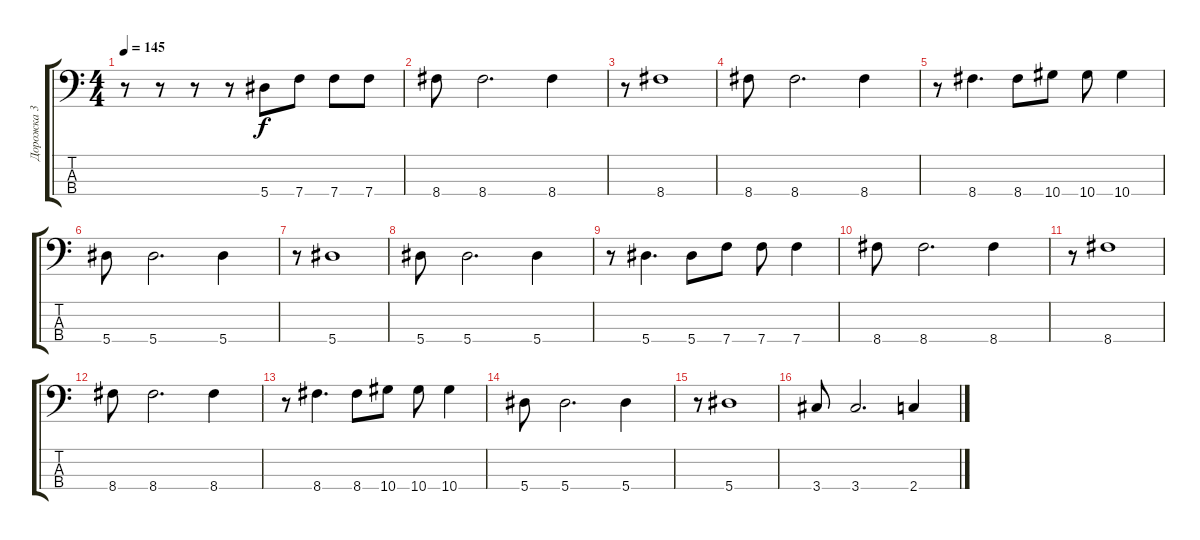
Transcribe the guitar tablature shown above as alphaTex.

\track ("Дорожка 3" "Дорожка 3") {instrument electricbassfinger}
\staff {score tabs}
\tuning (Eb3 Bb2 F2 Bb1) {hide}
\ts (4 4)
\tempo 145
\clef f4
\ks c
r.8{dy f} r.8 r.8 r.8 5.4.8 7.4.8 7.4.8 7.4.8 |
8.4.8 8.4.2{d} 8.4.4 |
r.8 8.4.1 |
8.4.8 8.4.2{d} 8.4.4 |
r.8 8.4.4{d} 8.4.8 10.4.8 10.4.8 10.4.4 |
5.4.8 5.4.2{d} 5.4.4 |
r.8 5.4.1 |
5.4.8 5.4.2{d} 5.4.4 |
r.8 5.4.4{d} 5.4.8 7.4.8 7.4.8 7.4.4 |
8.4.8 8.4.2{d} 8.4.4 |
r.8 8.4.1 |
8.4.8 8.4.2{d} 8.4.4 |
r.8 8.4.4{d} 8.4.8 10.4.8 10.4.8 10.4.4 |
5.4.8 5.4.2{d} 5.4.4 |
r.8 5.4.1 |
3.4.8 3.4.2{d} 2.4.4
